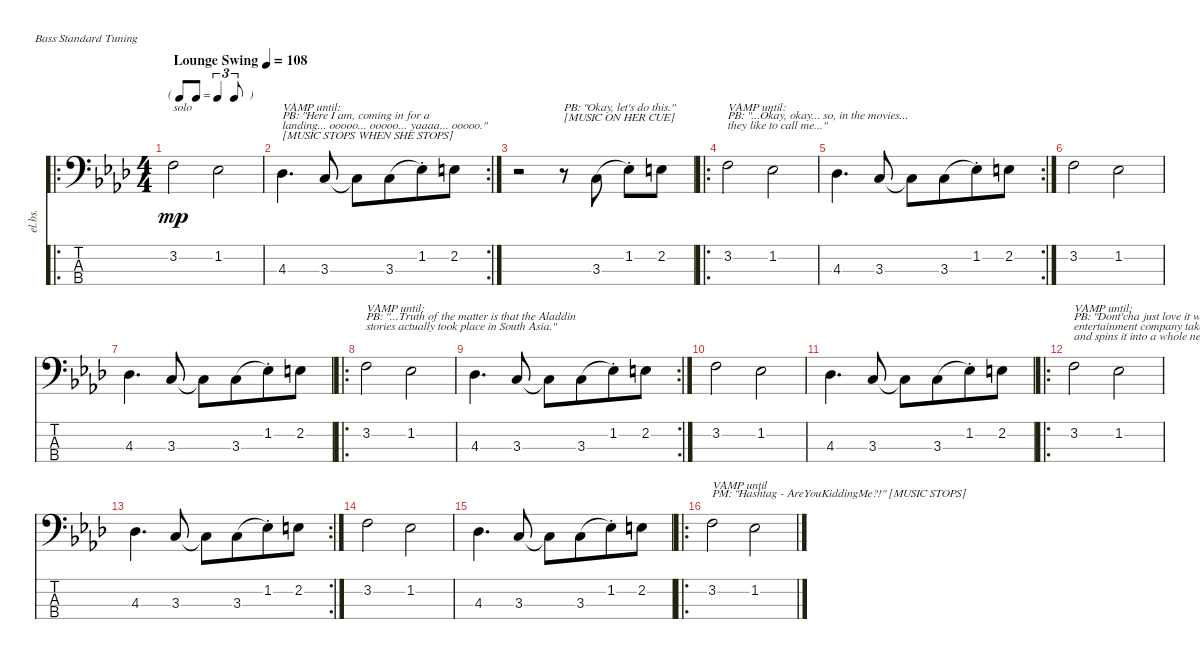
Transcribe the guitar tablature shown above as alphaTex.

\defaultSystemsLayout 4
\bracketExtendMode nobrackets
\track ("Electric Bass" "el.bs.") {defaultSystemsLayout 6 instrument electricbassfinger}
\staff {score tabs}
\tuning (G2 D2 A1 E1)
\ro
\ts (4 4)
\tf triplet8th
\tempo (108 "Lounge Swing")
\clef f4
\ks ab
3.2{acc forcenatural}.2{txt "solo" dy mp instrument electricbassfinger beam Down} 1.2{acc b}.2{beam Down} |
\rc 2
4.3{acc b}.4{d txt "VAMP until:\nPB: \"Here I am, coming in for a\nlanding... ooooo... ooooo... yaaaa... ooooo.\"\n[MUSIC STOPS WHEN SHE STOPS]" beam Down} 3.3{acc forcenatural}.8{beam Up} 3.3{t acc forcenatural}.8{beam Down beam merge} 3.3{acc forcenatural}.8{legatoorigin beam Down beam merge} 1.2{st acc b}.8{beam Down beam merge} 2.2{acc forcenatural}.8{beam Down} |
r.2{beam Down} r.8{txt "PB: \"Okay, let's do this.\"\n[MUSIC ON HER CUE]" beam Down} 3.3{acc forcenatural}.8{legatoorigin beam Down} 1.2{st acc b}.8{beam Down} 2.2{acc forcenatural}.8{beam Down} |
\ro
3.2{acc forcenatural}.2{txt "VAMP until:\nPB: \"...Okay, okay... so, in the movies...\nthey like to call me...\"" beam Down} 1.2{acc b}.2{beam Down} |
\rc 2
4.3{acc b}.4{d beam Down} 3.3{acc forcenatural}.8{beam Up} 3.3{t acc forcenatural}.8{beam Down beam merge} 3.3{acc forcenatural}.8{legatoorigin beam Down beam merge} 1.2{st acc b}.8{beam Down beam merge} 2.2{acc forcenatural}.8{beam Down} |
3.2{acc forcenatural}.2{beam Down} 1.2{acc b}.2{beam Down} |
4.3{acc b}.4{d beam Down} 3.3{acc forcenatural}.8{beam Up} 3.3{t acc forcenatural}.8{beam Down beam merge} 3.3{acc forcenatural}.8{legatoorigin beam Down beam merge} 1.2{st acc b}.8{beam Down beam merge} 2.2{acc forcenatural}.8{beam Down} |
\ro
3.2{acc forcenatural}.2{txt "VAMP until:\nPB: \"...Truth of the matter is that the Aladdin\nstories actually took place in South Asia.\"" beam Down} 1.2{acc b}.2{beam Down} |
\rc 2
4.3{acc b}.4{d beam Down} 3.3{acc forcenatural}.8{beam Up} 3.3{t acc forcenatural}.8{beam Down beam merge} 3.3{acc forcenatural}.8{legatoorigin beam Down beam merge} 1.2{st acc b}.8{beam Down beam merge} 2.2{acc forcenatural}.8{beam Down} |
3.2{acc forcenatural}.2{beam Down} 1.2{acc b}.2{beam Down} |
4.3{acc b}.4{d beam Down} 3.3{acc forcenatural}.8{beam Up} 3.3{t acc forcenatural}.8{beam Down beam merge} 3.3{acc forcenatural}.8{legatoorigin beam Down beam merge} 1.2{st acc b}.8{beam Down beam merge} 2.2{acc forcenatural}.8{beam Down} |
\ro
3.2{acc forcenatural}.2{txt "VAMP until:\nPB: \"Dont'cha just love it when a big family\nentertainment company takes a classic story\nand spins it into a whole new world?\"" beam Down} 1.2{acc b}.2{beam Down} |
\rc 2
4.3{acc b}.4{d beam Down} 3.3{acc forcenatural}.8{beam Up} 3.3{t acc forcenatural}.8{beam Down beam merge} 3.3{acc forcenatural}.8{legatoorigin beam Down beam merge} 1.2{st acc b}.8{beam Down beam merge} 2.2{acc forcenatural}.8{beam Down} |
3.2{acc forcenatural}.2{beam Down} 1.2{acc b}.2{beam Down} |
4.3{acc b}.4{d beam Down} 3.3{acc forcenatural}.8{beam Up} 3.3{t acc forcenatural}.8{beam Down beam merge} 3.3{acc forcenatural}.8{legatoorigin beam Down beam merge} 1.2{st acc b}.8{beam Down beam merge} 2.2{acc forcenatural}.8{beam Down} |
\ro
3.2{acc forcenatural}.2{txt "VAMP until\nPM: \"Hashtag - AreYouKiddingMe?!\" [MUSIC STOPS]" beam Down} 1.2{acc b}.2{beam Down}
